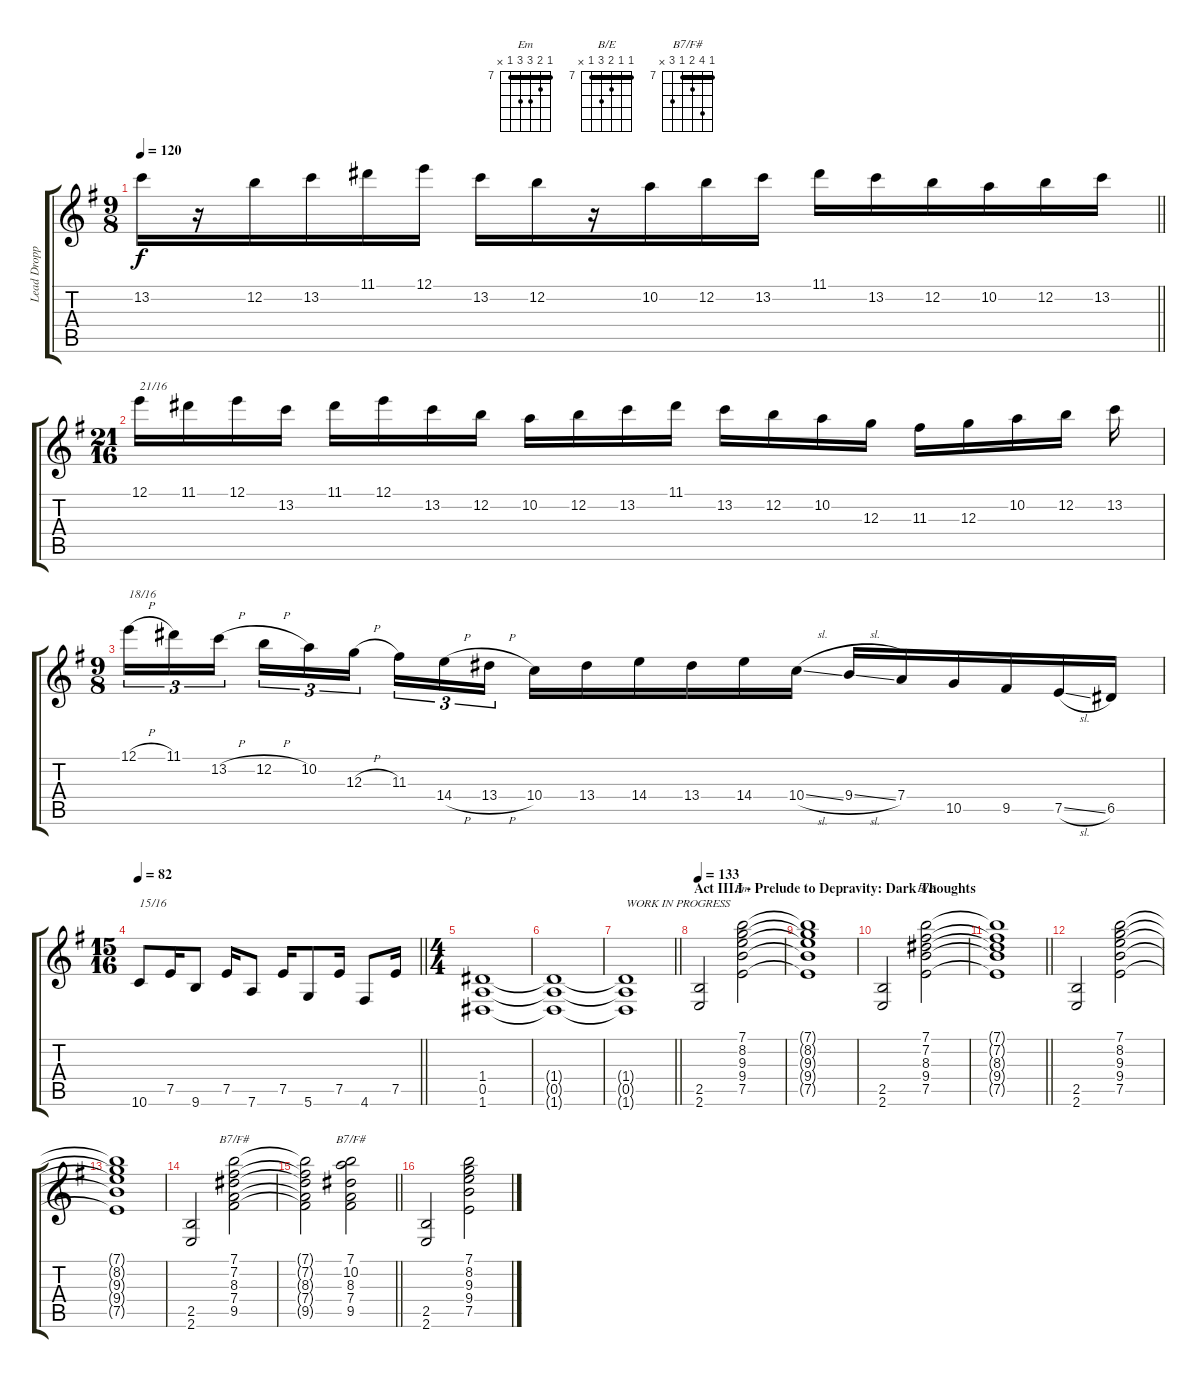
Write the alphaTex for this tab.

\track ("Lead Dropped D " "Lead Dropp") {instrument distortionguitar}
\staff {score tabs}
\tuning (E4 B3 G3 D3 A2 D2) {hide}
\chord ("Em" 7 8 9 9 7 x) {firstfret 7 barre 7}
\chord ("B/E" 7 7 8 9 7 x) {firstfret 7 barre 7}
\chord ("B7/F#" 7 7 8 7 9 x) {firstfret 7 barre 7}
\chord ("B7/F#" 7 10 8 7 9 x) {firstfret 7 barre 7}
\ts (9 8)
\tempo 120
\clef g2
\barLineRight lightlight
\ks eminor
13.2.16{dy f} r.16 12.2.16 13.2.16 11.1.16 12.1.16 13.2.16 12.2.16 r.16 10.2.16 12.2.16 13.2.16 11.1.16 13.2.16 12.2.16 10.2.16 12.2.16 13.2.16 |
\ts (21 16)
12.1.16{txt "21/16"} 11.1.16 12.1.16 13.2.16 11.1.16 12.1.16 13.2.16 12.2.16 10.2.16 12.2.16 13.2.16 11.1.16 13.2.16 12.2.16 10.2.16 12.3.16 11.3.16 12.3.16 10.2.16 12.2.16 13.2.16 |
\ts (9 8)
12.1{h}.16{tu (3 2) txt "18/16"} 11.1.16{tu (3 2)} 13.2{h}.16{tu (3 2) beam splitsecondary} 12.2{h}.16{tu (3 2)} 10.2.16{tu (3 2)} 12.3{h}.16{tu (3 2) beam splitsecondary} 11.3.16{tu (3 2)} 14.4{h}.16{tu (3 2)} 13.4{h}.16{tu (3 2)} 10.4.16 13.4.16 14.4.16 13.4.16 14.4.16 10.4{sl}.16 9.4{sl}.16 7.4.16 10.5.16 9.5.16 7.5{sl}.16 6.5.16 |
\ts (15 16)
\tempo 82
\barLineRight lightlight
10.6.8{txt "15/16"} 7.5.16 9.6.8 7.5.16 7.6.8 7.5.16 5.6.8 7.5.16 4.6.8 7.5.16 |
\ts (4 4)
(1.4 0.5 1.6).1{volume 3} |
(1.4{t} 0.5{t} 1.6{t}).1 |
\barLineRight lightlight
(1.4{t} 0.5{t} 1.6{t}).1{txt "WORK IN PROGRESS" volume 16} |
\section ("" "Act III.I - Prelude to Depravity: Dark Thoughts")
\tempo 133
(2.5 2.6).2 (7.1 8.2 9.3 9.4 7.5).2{ch "Em"} |
(7.1{t} 8.2{t} 9.3{t} 9.4{t} 7.5{t}).1 |
(2.5 2.6).2 (7.1 7.2 8.3 9.4 7.5).2{ch "B/E"} |
\barLineRight lightlight
(7.1{t} 7.2{t} 8.3{t} 9.4{t} 7.5{t}).1 |
(2.5 2.6).2 (7.1 8.2 9.3 9.4 7.5).2 |
(7.1{t} 8.2{t} 9.3{t} 9.4{t} 7.5{t}).1 |
(2.5 2.6).2 (7.1 7.2 8.3 7.4 9.5).2{ch "B7/F#"} |
\barLineRight lightlight
(7.1{t} 7.2{t} 8.3{t} 7.4{t} 9.5{t}).2 (7.1 10.2 8.3 7.4 9.5).2{ch "B7/F#"} |
(2.5 2.6).2 (7.1 8.2 9.3 9.4 7.5).2
